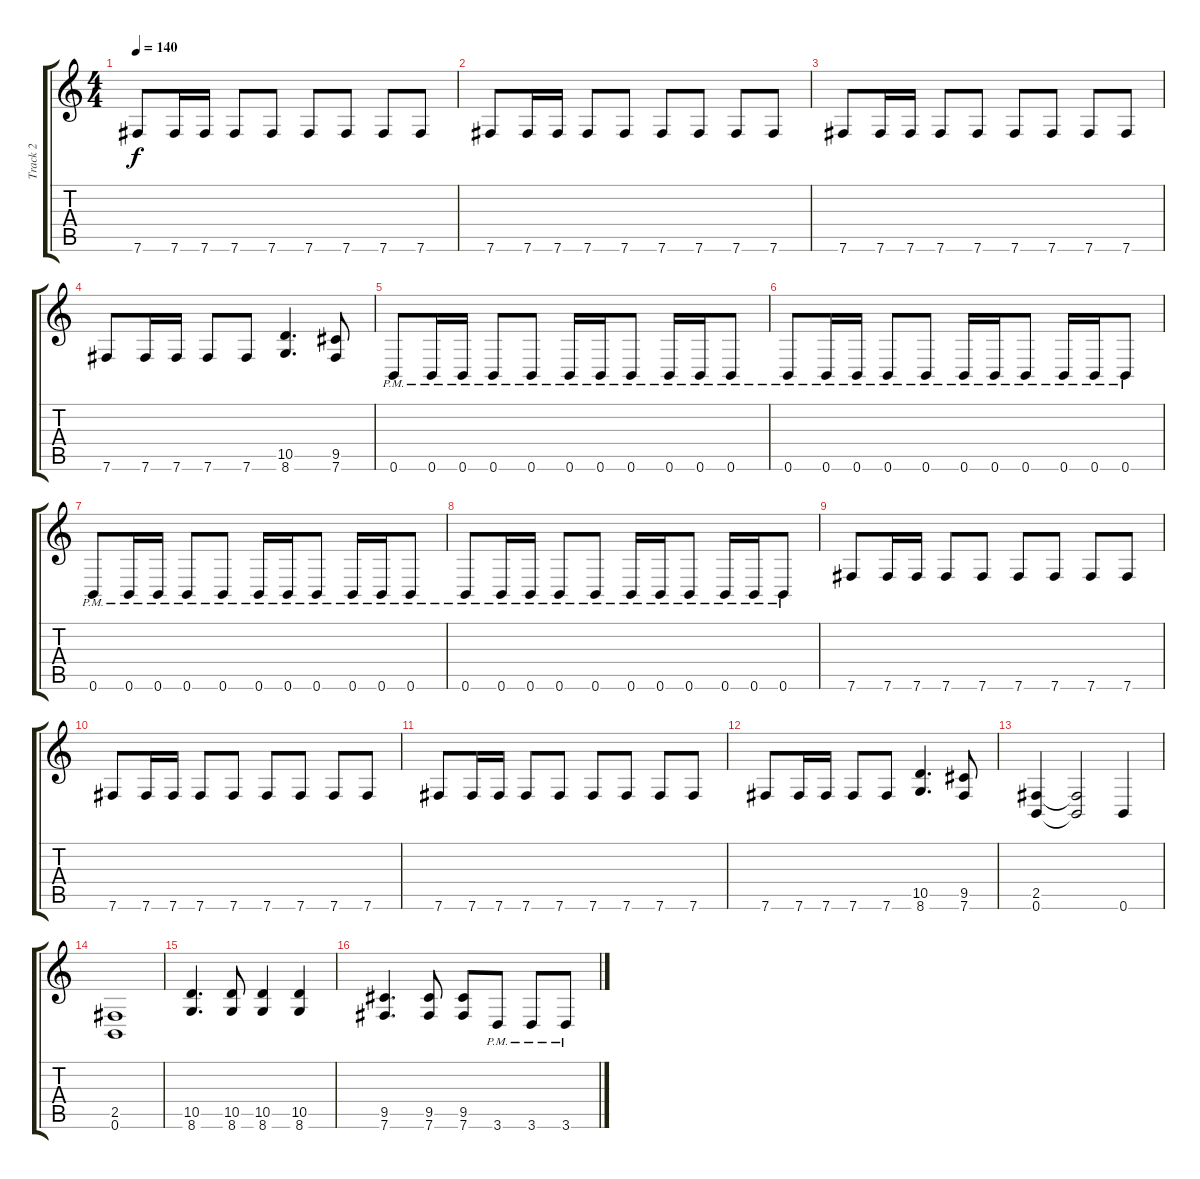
\track ("Track 2" "Track 2") {instrument distortionguitar}
\staff {score tabs}
\tuning (B3 Gb3 D3 A2 E2 B1) {hide}
\ts (4 4)
\tempo 140
\clef g2
\ks c
7.6.8{dy f} 7.6.16 7.6.16 7.6.8 7.6.8 7.6.8 7.6.8 7.6.8 7.6.8 |
7.6.8 7.6.16 7.6.16 7.6.8 7.6.8 7.6.8 7.6.8 7.6.8 7.6.8 |
7.6.8 7.6.16 7.6.16 7.6.8 7.6.8 7.6.8 7.6.8 7.6.8 7.6.8 |
7.6.8 7.6.16 7.6.16 7.6.8 7.6.8 (10.5 8.6).4{d} (9.5 7.6).8 |
0.6{pm}.8 0.6{pm}.16 0.6{pm}.16 0.6{pm}.8 0.6{pm}.8 0.6{pm}.16 0.6{pm}.16 0.6{pm}.8 0.6{pm}.16 0.6{pm}.16 0.6{pm}.8 |
0.6{pm}.8 0.6{pm}.16 0.6{pm}.16 0.6{pm}.8 0.6{pm}.8 0.6{pm}.16 0.6{pm}.16 0.6{pm}.8 0.6{pm}.16 0.6{pm}.16 0.6{pm}.8 |
0.6{pm}.8 0.6{pm}.16 0.6{pm}.16 0.6{pm}.8 0.6{pm}.8 0.6{pm}.16 0.6{pm}.16 0.6{pm}.8 0.6{pm}.16 0.6{pm}.16 0.6{pm}.8 |
0.6{pm}.8 0.6{pm}.16 0.6{pm}.16 0.6{pm}.8 0.6{pm}.8 0.6{pm}.16 0.6{pm}.16 0.6{pm}.8 0.6{pm}.16 0.6{pm}.16 0.6{pm}.8 |
7.6.8 7.6.16 7.6.16 7.6.8 7.6.8 7.6.8 7.6.8 7.6.8 7.6.8 |
7.6.8 7.6.16 7.6.16 7.6.8 7.6.8 7.6.8 7.6.8 7.6.8 7.6.8 |
7.6.8 7.6.16 7.6.16 7.6.8 7.6.8 7.6.8 7.6.8 7.6.8 7.6.8 |
7.6.8 7.6.16 7.6.16 7.6.8 7.6.8 (10.5 8.6).4{d} (9.5 7.6).8 |
(2.5 0.6).4 (2.5{t} 0.6{t}).2 0.6.4 |
(2.5 0.6).1 |
(10.5 8.6).4{d} (10.5 8.6).8 (10.5 8.6).4 (10.5 8.6).4 |
(9.5 7.6).4{d} (9.5 7.6).8 (9.5 7.6).8 3.6{pm}.8 3.6{pm}.8 3.6{pm}.8
